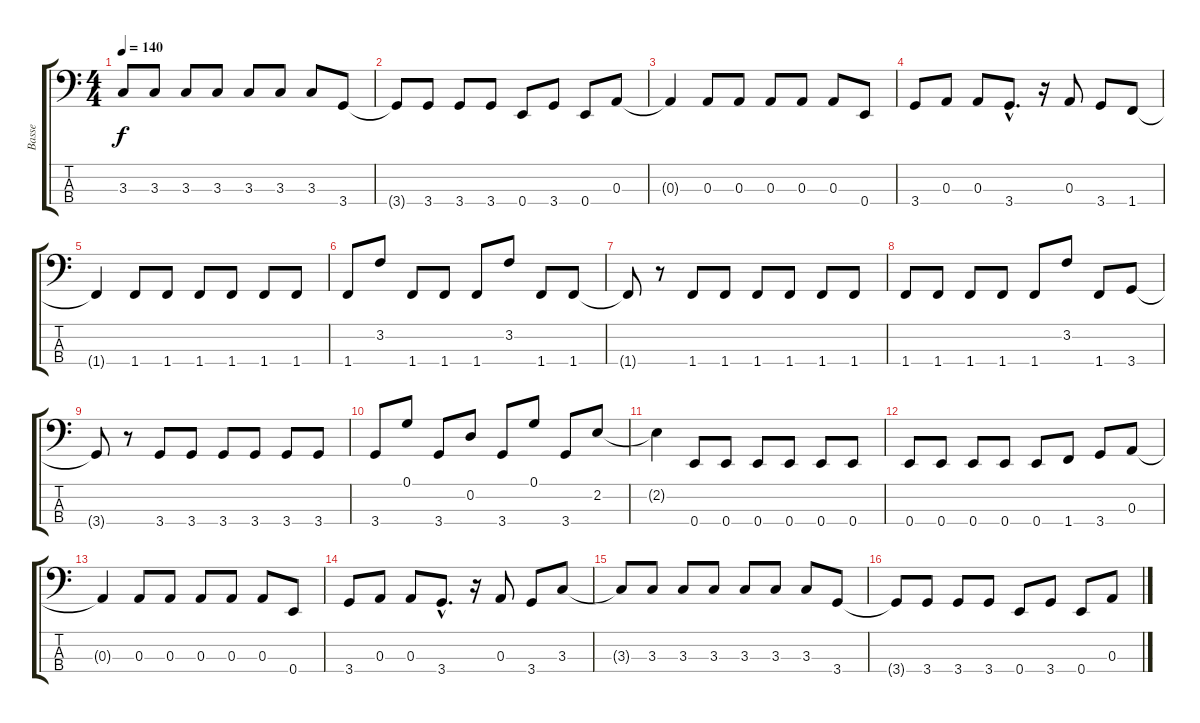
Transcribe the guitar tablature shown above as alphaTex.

\track ("Basse" "Basse") {instrument electricbassfinger}
\staff {score tabs}
\tuning (G2 D2 A1 E1) {hide}
\ts (4 4)
\tempo 140
\clef f4
\ks c
3.3{t}.8{dy f} 3.3.8 3.3.8 3.3.8 3.3.8 3.3.8 3.3.8 3.4.8 |
3.4{t}.8 3.4.8 3.4.8 3.4.8 0.4.8 3.4.8 0.4.8 0.3.8 |
0.3{t}.4 0.3.8 0.3.8 0.3.8 0.3.8 0.3.8 0.4.8 |
3.4.8 0.3.8 0.3.8 3.4{hac}.8{d} r.16 0.3.8 3.4.8 1.4.8 |
1.4{t}.4 1.4.8 1.4.8 1.4.8 1.4.8 1.4.8 1.4.8 |
1.4.8 3.2.8 1.4.8 1.4.8 1.4.8 3.2.8 1.4.8 1.4.8 |
1.4{t}.8 r.8 1.4.8 1.4.8 1.4.8 1.4.8 1.4.8 1.4.8 |
1.4.8 1.4.8 1.4.8 1.4.8 1.4.8 3.2.8 1.4.8 3.4.8 |
3.4{t}.8 r.8 3.4.8 3.4.8 3.4.8 3.4.8 3.4.8 3.4.8 |
3.4.8 0.1.8 3.4.8 0.2.8 3.4.8 0.1.8 3.4.8 2.2.8 |
2.2{t}.4 0.4.8 0.4.8 0.4.8 0.4.8 0.4.8 0.4.8 |
0.4.8 0.4.8 0.4.8 0.4.8 0.4.8 1.4.8 3.4.8 0.3.8 |
0.3{t}.4 0.3.8 0.3.8 0.3.8 0.3.8 0.3.8 0.4.8 |
3.4.8 0.3.8 0.3.8 3.4{hac}.8{d} r.16 0.3.8 3.4.8 3.3.8 |
3.3{t}.8 3.3.8 3.3.8 3.3.8 3.3.8 3.3.8 3.3.8 3.4.8 |
3.4{t}.8 3.4.8 3.4.8 3.4.8 0.4.8 3.4.8 0.4.8 0.3.8
